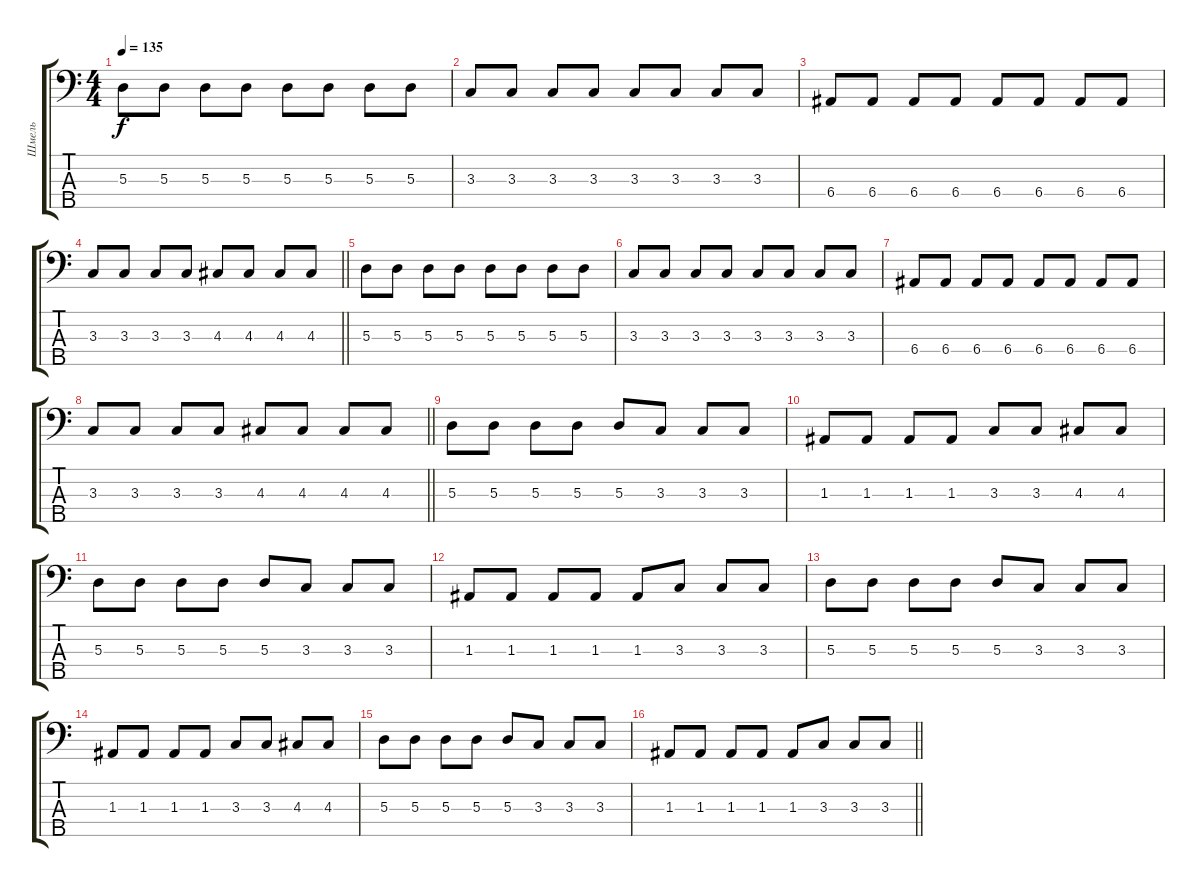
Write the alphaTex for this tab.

\track ("Шмель" "Шмель") {instrument electricbassfinger}
\staff {score tabs}
\tuning (G2 D2 A1 E1 B0) {hide}
\ts (4 4)
\tempo 135
\clef f4
\ks c
5.3.8{dy f} 5.3.8 5.3.8 5.3.8 5.3.8 5.3.8 5.3.8 5.3.8 |
3.3.8 3.3.8 3.3.8 3.3.8 3.3.8 3.3.8 3.3.8 3.3.8 |
6.4.8 6.4.8 6.4.8 6.4.8 6.4.8 6.4.8 6.4.8 6.4.8 |
\barLineRight lightlight
3.3.8 3.3.8 3.3.8 3.3.8 4.3.8 4.3.8 4.3.8 4.3.8 |
5.3.8 5.3.8 5.3.8 5.3.8 5.3.8 5.3.8 5.3.8 5.3.8 |
3.3.8 3.3.8 3.3.8 3.3.8 3.3.8 3.3.8 3.3.8 3.3.8 |
6.4.8 6.4.8 6.4.8 6.4.8 6.4.8 6.4.8 6.4.8 6.4.8 |
\barLineRight lightlight
3.3.8 3.3.8 3.3.8 3.3.8 4.3.8 4.3.8 4.3.8 4.3.8 |
5.3.8 5.3.8 5.3.8 5.3.8 5.3.8 3.3.8 3.3.8 3.3.8 |
1.3.8 1.3.8 1.3.8 1.3.8 3.3.8 3.3.8 4.3.8 4.3.8 |
5.3.8 5.3.8 5.3.8 5.3.8 5.3.8 3.3.8 3.3.8 3.3.8 |
1.3.8 1.3.8 1.3.8 1.3.8 1.3.8 3.3.8 3.3.8 3.3.8 |
5.3.8 5.3.8 5.3.8 5.3.8 5.3.8 3.3.8 3.3.8 3.3.8 |
1.3.8 1.3.8 1.3.8 1.3.8 3.3.8 3.3.8 4.3.8 4.3.8 |
5.3.8 5.3.8 5.3.8 5.3.8 5.3.8 3.3.8 3.3.8 3.3.8 |
\barLineRight lightlight
1.3.8 1.3.8 1.3.8 1.3.8 1.3.8 3.3.8 3.3.8 3.3.8
